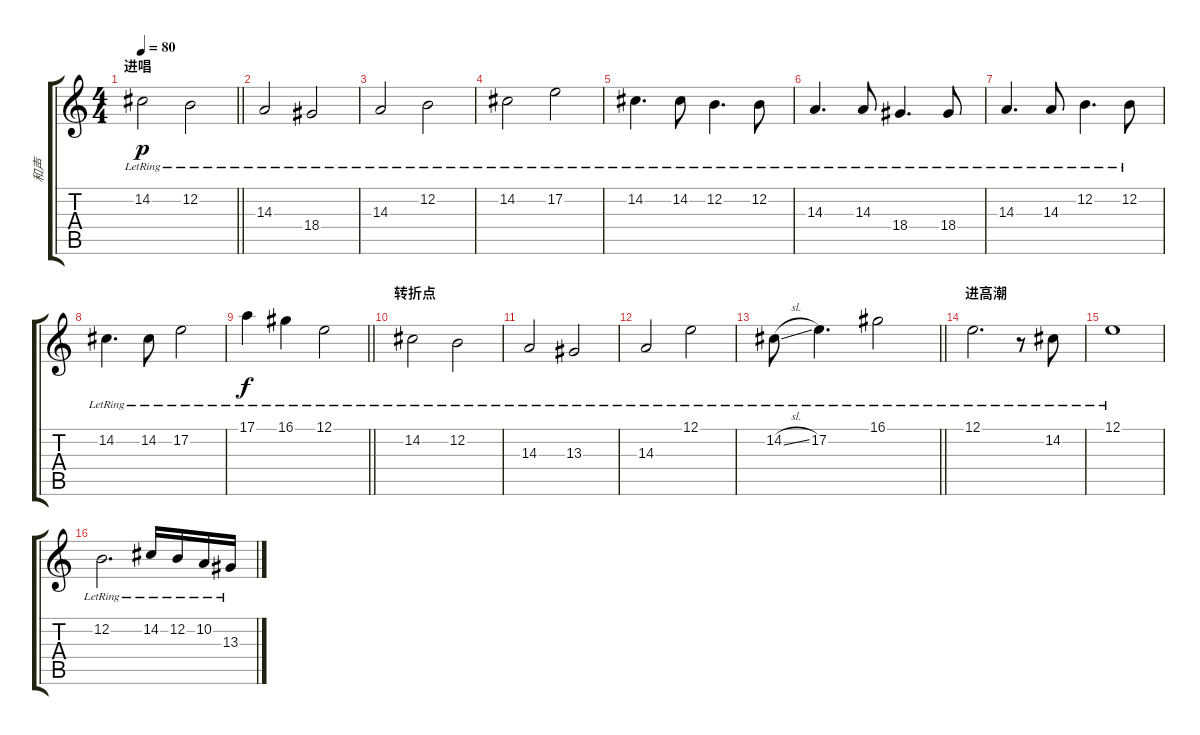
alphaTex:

\track ("和声" "和声") {instrument acousticgrandpiano}
\staff {score tabs}
\tuning (E4 B3 G3 D3 A2 E2) {hide}
\ts (4 4)
\section ("" "进唱")
\tempo 80
\clef g2
\barLineRight lightlight
\ks c
14.2{lr}.2{dy p} 12.2{lr}.2 |
14.3{lr}.2 18.4{lr}.2 |
14.3{lr}.2 12.2{lr}.2 |
14.2{lr}.2 17.2{lr}.2 |
14.2{lr}.4{d} 14.2{lr}.8 12.2{lr}.4{d} 12.2{lr}.8 |
14.3{lr}.4{d} 14.3{lr}.8 18.4{lr}.4{d} 18.4{lr}.8 |
14.3{lr}.4{d} 14.3{lr}.8 12.2{lr}.4{d} 12.2{lr}.8 |
14.2{lr}.4{d} 14.2{lr}.8 17.2{lr}.2 |
\barLineRight lightlight
17.1{lr}.4{dy f} 16.1{lr}.4 12.1{lr}.2 |
\section ("" "转折点")
14.2{lr}.2 12.2{lr}.2 |
14.3{lr}.2 13.3{lr}.2 |
14.3{lr}.2 12.1{lr}.2 |
\barLineRight lightlight
14.2{sl lr}.8 17.2{lr}.4{d} 16.1{lr}.2 |
\section ("" "进高潮")
12.1{lr}.2{d} r.8 14.2{lr}.8 |
12.1{lr}.1 |
12.2{lr}.2{d} 14.2{lr}.16 12.2{lr}.16 10.2{lr}.16 13.3{lr}.16
